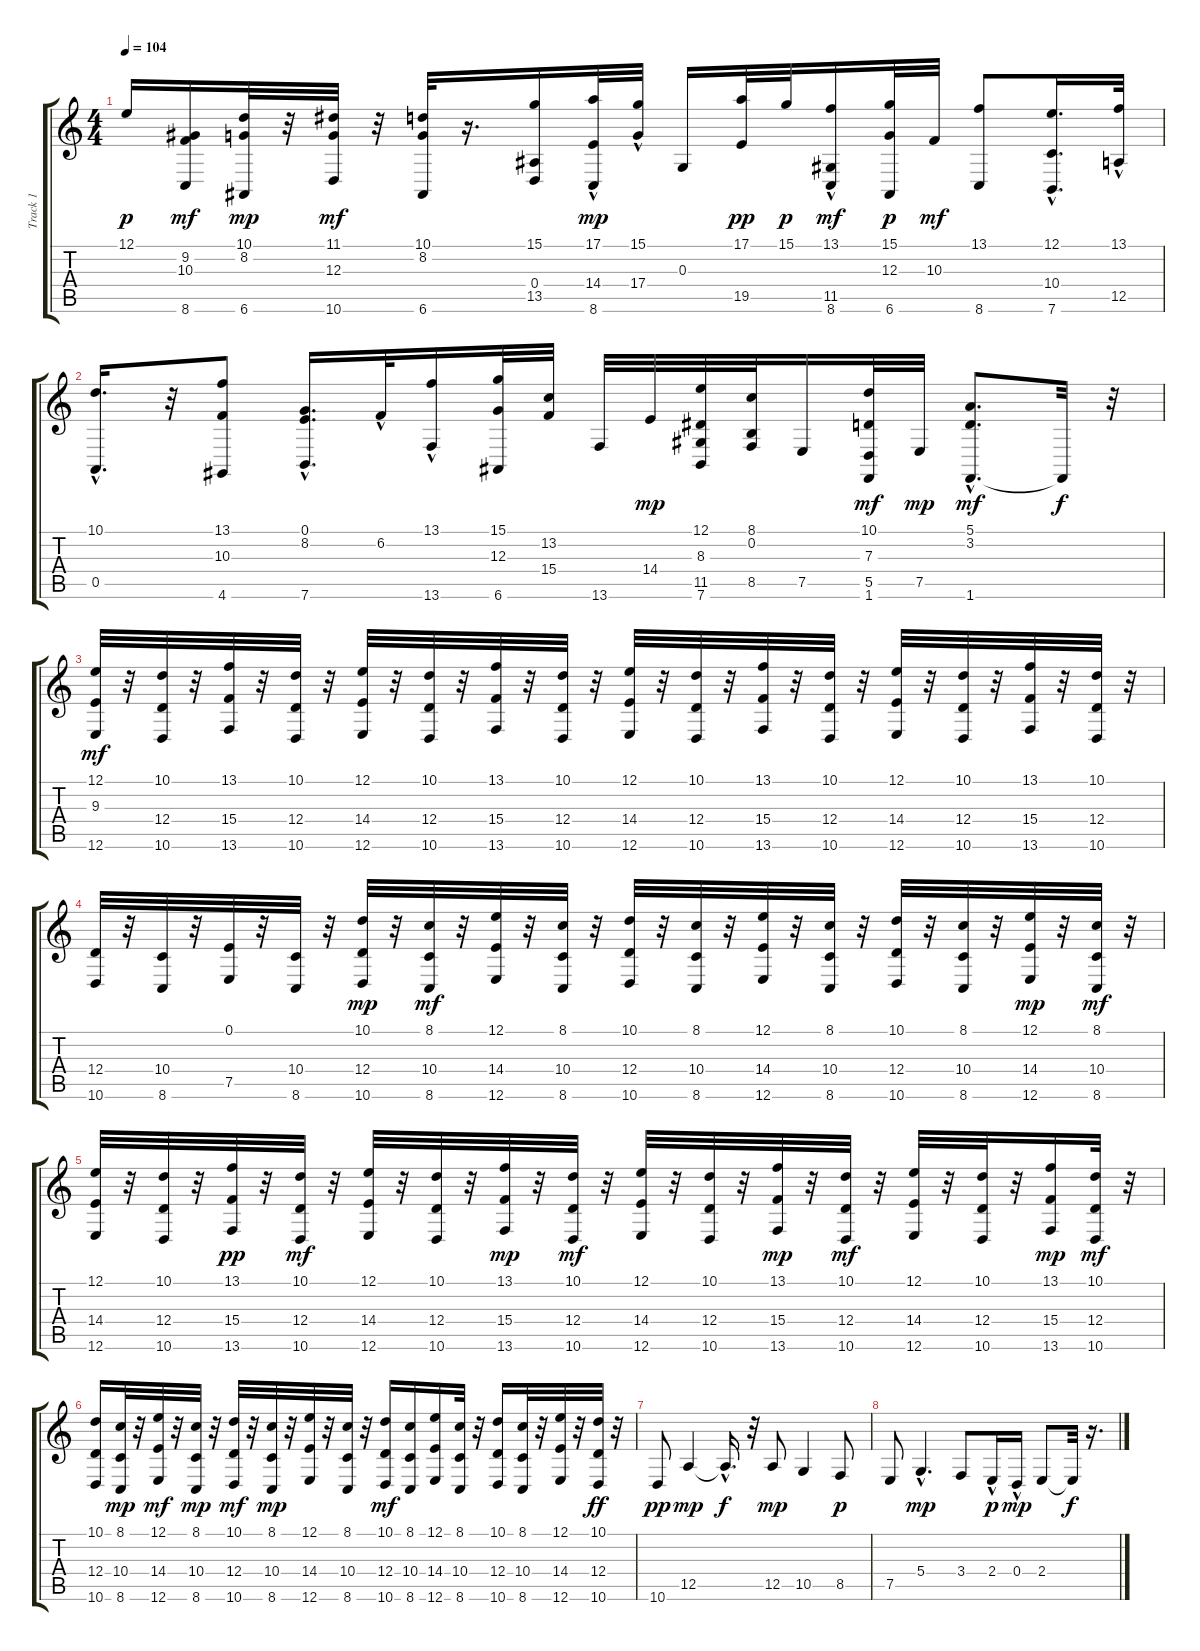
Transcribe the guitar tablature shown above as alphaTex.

\track ("Track 1" "Track 1") {instrument stringensemble1}
\staff {score tabs}
\tuning (E4 B3 G3 D3 A2 E2) {hide}
\ts (4 4)
\tempo 104
\clef g2
\ks c
12.1.16{dy p} (9.2 10.3 8.6).16{dy mf} (10.1 8.2 6.6).32{dy mp} r.32 (11.1 12.3 10.6).32{dy mf} r.32 (10.1 8.2 6.6).32 r.16{d} (15.1 0.4 13.5).16 (17.1 14.4 8.6{hac}).32{dy mp} (15.1{hac} 17.4).32 0.3.16 (17.1 19.5).32{dy pp} 15.1.32{dy p} (13.1{hac} 11.5{hac} 8.6{hac}).16{dy mf} (15.1 12.3 6.6).32{dy p} 10.3.32{dy mf} (13.1 8.6).8 (12.1{hac} 10.4{hac} 7.6{hac}).16{d} (13.1 12.5{hac}).32 |
(10.1{hac} 0.5{hac}).16{d} r.32 (13.1 10.3 4.6).8 (0.1{hac} 8.2{hac} 7.6{hac}).16{d} 6.2{hac}.32 (13.1{hac} 13.6{hac}).16 (15.1 12.3 6.6).32 (13.2 15.4).32 13.6.32 14.4.32{dy mp} (12.1 8.3 11.5 7.6).32 (8.1 0.2 8.5).32 7.5.16 (10.1 7.3 5.5 1.6).32{dy mf} 7.5.32{dy mp} (5.1{hac} 3.2{hac} 1.6{hac}).8{d dy mf} 1.6{t}.32{dy f} r.32 |
(12.1 9.3 12.6).32{dy mf} r.32 (10.1 12.4 10.6).32 r.32 (13.1 15.4 13.6).32 r.32 (10.1 12.4 10.6).32 r.32 (12.1 14.4 12.6).32 r.32 (10.1 12.4 10.6).32 r.32 (13.1 15.4 13.6).32 r.32 (10.1 12.4 10.6).32 r.32 (12.1 14.4 12.6).32 r.32 (10.1 12.4 10.6).32 r.32 (13.1 15.4 13.6).32 r.32 (10.1 12.4 10.6).32 r.32 (12.1 14.4 12.6).32 r.32 (10.1 12.4 10.6).32 r.32 (13.1 15.4 13.6).32 r.32 (10.1 12.4 10.6).32 r.32 |
(12.4 10.6).32 r.32 (10.4 8.6).32 r.32 (0.1 7.5).32 r.32 (10.4 8.6).32 r.32 (10.1 12.4 10.6).32{dy mp} r.32 (8.1 10.4 8.6).32{dy mf} r.32 (12.1 14.4 12.6).32 r.32 (8.1 10.4 8.6).32 r.32 (10.1 12.4 10.6).32 r.32 (8.1 10.4 8.6).32 r.32 (12.1 14.4 12.6).32 r.32 (8.1 10.4 8.6).32 r.32 (10.1 12.4 10.6).32 r.32 (8.1 10.4 8.6).32 r.32 (12.1 14.4 12.6).32{dy mp} r.32 (8.1 10.4 8.6).32{dy mf} r.32 |
(12.1 14.4 12.6).32 r.32 (10.1 12.4 10.6).32 r.32 (13.1 15.4 13.6).32{dy pp} r.32 (10.1 12.4 10.6).32{dy mf} r.32 (12.1 14.4 12.6).32 r.32 (10.1 12.4 10.6).32 r.32 (13.1 15.4 13.6).32{dy mp} r.32 (10.1 12.4 10.6).32{dy mf} r.32 (12.1 14.4 12.6).32 r.32 (10.1 12.4 10.6).32 r.32 (13.1 15.4 13.6).32{dy mp} r.32 (10.1 12.4 10.6).32{dy mf} r.32 (12.1 14.4 12.6).32 r.32 (10.1 12.4 10.6).32 r.32 (13.1 15.4 13.6).16{dy mp} (10.1 12.4 10.6).32{dy mf} r.32 |
(10.1 12.4 10.6).16 (8.1 10.4 8.6).32{dy mp} r.32 (12.1 14.4 12.6).32{dy mf} r.32 (8.1 10.4 8.6).32{dy mp} r.32 (10.1 12.4 10.6).32{dy mf} r.32 (8.1 10.4 8.6).32{dy mp} r.32 (12.1 14.4 12.6).32 r.32 (8.1 10.4 8.6).32 r.32 (10.1 12.4 10.6).16{dy mf} (8.1 10.4 8.6).16 (12.1 14.4 12.6).16 (8.1 10.4 8.6).32 r.32 (10.1 12.4 10.6).16 (8.1 10.4 8.6).32 r.32 (12.1 14.4 12.6).32 r.32 (10.1 12.4 10.6).32{dy ff} r.32 |
10.6.8{dy pp instrument banjo} 12.5.4{dy mp} 12.5{hac t}.16{d dy f} r.32 12.5.8{dy mp} 10.5.4 8.5.8{dy p} |
7.5.8 5.4{hac}.4{d dy mp} 3.4.8 2.4{hac}.16{dy p} 0.4{hac}.16{dy mp} 2.4.8 2.4{t}.32{dy f} r.16{d}
